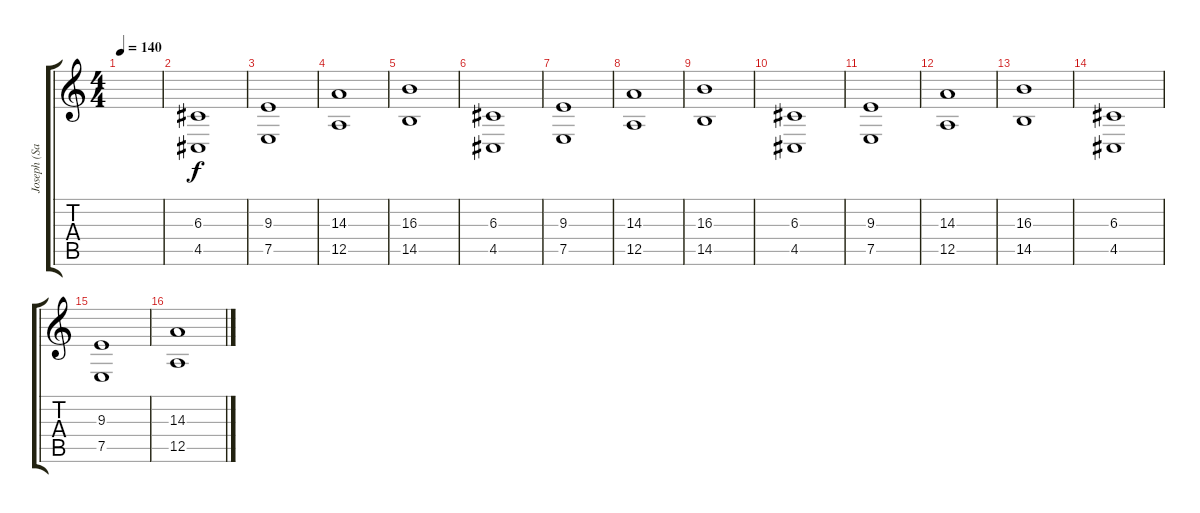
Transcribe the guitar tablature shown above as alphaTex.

\track ("Joseph (Sampler)" "Joseph (Sa") {instrument stringensemble1}
\staff {score tabs}
\tuning (E4 B3 G3 D3 A2 E2) {hide}
\ts (4 4)
\tempo 140
\clef g2
\ks c
|
(6.3 4.5).1 |
(9.3 7.5).1 |
(14.3 12.5).1 |
(16.3 14.5).1 |
(6.3 4.5).1 |
(9.3 7.5).1 |
(14.3 12.5).1 |
(16.3 14.5).1 |
(6.3 4.5).1 |
(9.3 7.5).1 |
(14.3 12.5).1 |
(16.3 14.5).1 |
(6.3 4.5).1 |
(9.3 7.5).1 |
(14.3 12.5).1
